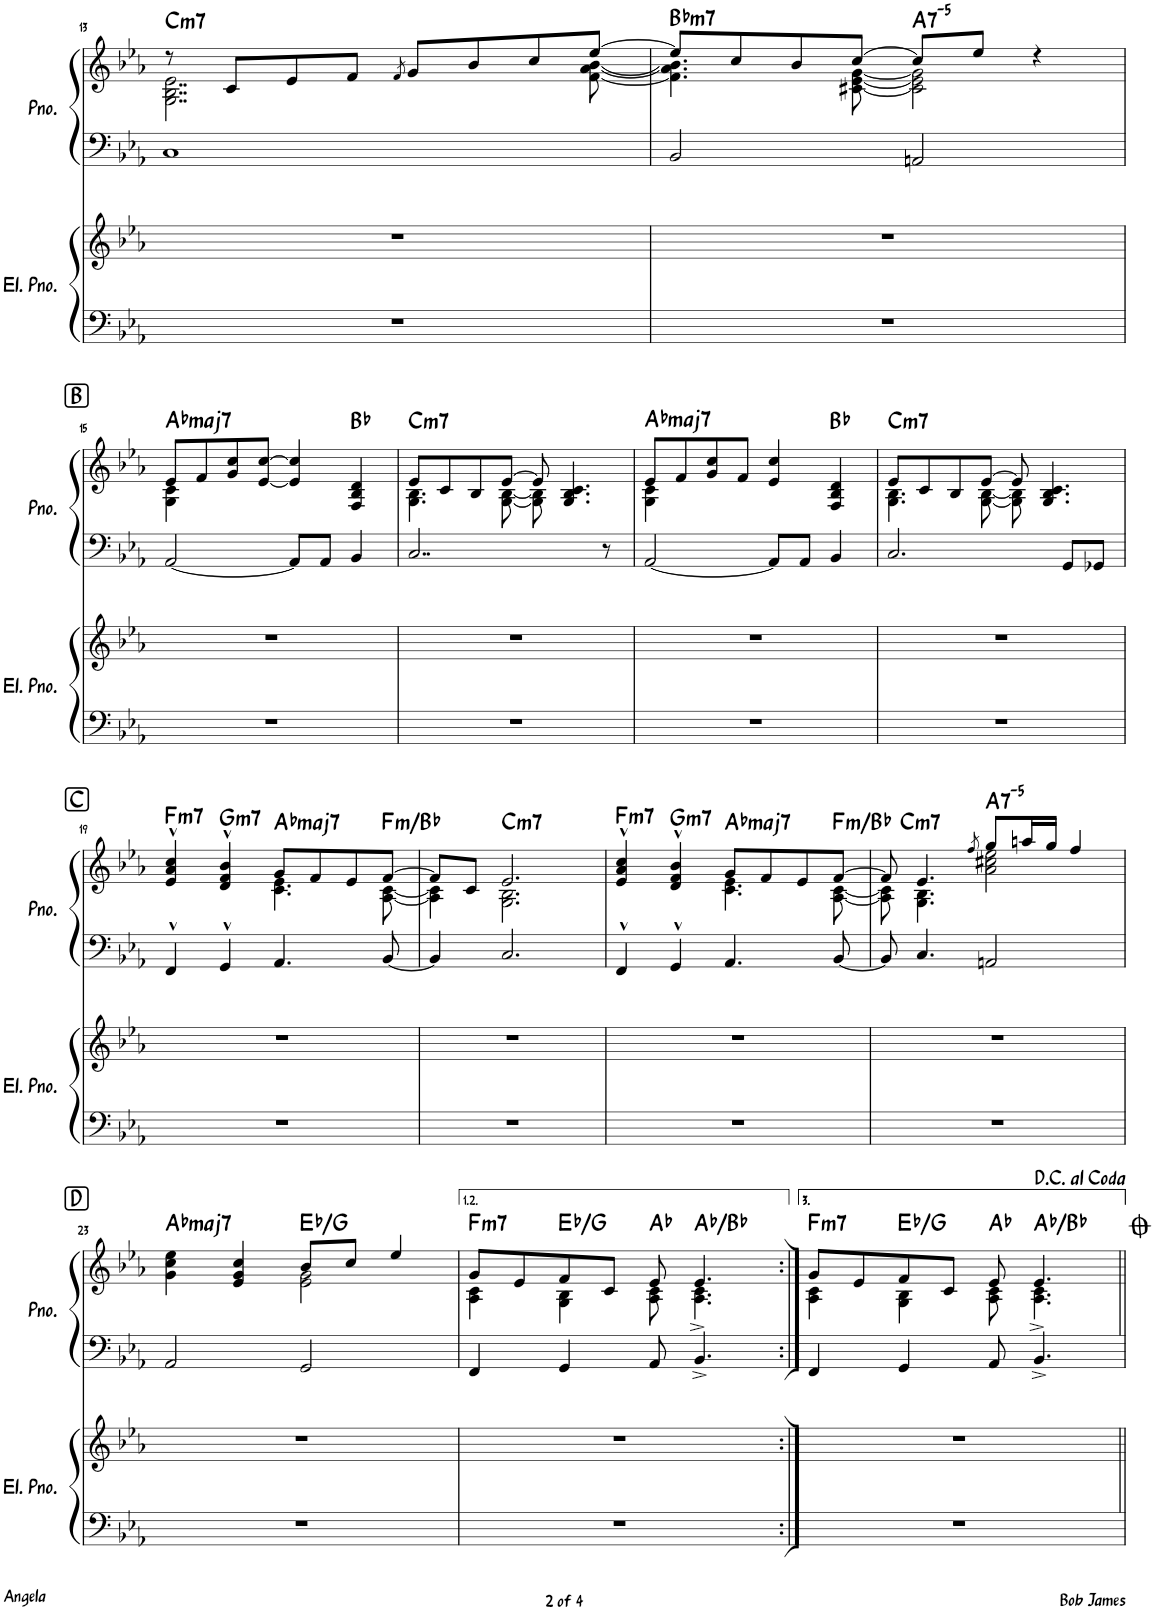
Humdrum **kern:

**kern	**kern	**kern	**kern	**harte
*part2	*part2	*part1	*part1	*part1
*staff4	*staff3	*staff2	*staff1	*
*I"Electric Piano	*	*I"Piano	*	*
*I'El. Pno.	*	*I'Pno.	*	*
!!LO:PB:g=z
*clefF4	*clefG2	*clefF4	*clefG2	*
*k[b-e-a-]	*k[b-e-a-]	*k[b-e-a-]	*k[b-e-a-]	*
*M2/2	*M2/2	*M2/2	*M2/2	*
*met(c|)	*met(c|)	*met(c|)	*met(c|)	*
=13	=13	=13	=13	=13
*	*	*	*^	*
!	!	!	!	!	!LO:H:kt=m7
1r	1r	1C	8r	2..G\ 2..B-\ 2..e-\	C:min7
.	.	.	8c/L	.	.
.	.	.	8e-/	.	.
.	.	.	8f/J	.	.
.	.	.	8qf/	.	.
.	.	.	8g/L	.	.
.	.	.	8b-/	.	.
.	.	.	8cc/	.	.
.	.	.	[8ee-/J	[8f\ [8a-\ [8b-\	.
=14	=14	=14	=14	=14	=14
!	!	!	!	!	!LO:H:kt=m7
1r	1r	2BB-/	8ee-/L]	4.f\] 4.a-\] 4.b-\]	Bb:min7
.	.	.	8cc/	.	.
.	.	.	8b-/	.	.
.	.	.	[8cc/J	[8c#X\ [8e-\ [8g\	.
!	!	!	!	!	!LO:H:kt=7
.	.	2AAn/	8cc/L]	2c#\] 2e-\] 2g\]	A:(3,b5,b7)
.	.	.	8ee-/J	.	.
.	.	.	4r	.	.
!!LO:LB:g=z	!!
!!LO:REH:place=s1:a:cj:fs=14:t=B	!!
=15	=15	=15	=15	=15	=15
!	!	!	!	!	!LO:H:kt=maj7
1r	1r	[2AA-/	8e-/L	4G\ 4c\	Ab:maj7
.	.	.	8f/	.	.
.	.	.	8g/ 8cc/	2.ryy	.
.	.	.	[8e-/ [8cc/J	.	.
.	.	8AA-/L]	4e-/] 4cc/]	.	.
.	.	8AA-/J	.	.	.
.	.	4BB-/	4F/ 4B-/ 4d/	.	Bb:maj
=16	=16	=16	=16	=16	=16
!	!	!	!	!	!LO:H:kt=m7
1r	1r	2..C/	8e-/L	4.G\ 4.B-\	C:min7
.	.	.	8c/	.	.
.	.	.	8B-/	.	.
.	.	.	[8e-/J	[8G\ [8B-\	.
.	.	.	8e-/]	8G\] 8B-\]	.
.	.	.	4.G/ 4.B-/ 4.c/	4.ryy	.
.	.	8r	.	.	.
=17	=17	=17	=17	=17	=17
!	!	!	!	!	!LO:H:kt=maj7
1r	1r	[2AA-/	8e-/L	4G\ 4c\	Ab:maj7
.	.	.	8f/	.	.
.	.	.	8g/ 8cc/	2.ryy	.
.	.	.	8f/J	.	.
.	.	8AA-/L]	4e-/ 4cc/	.	.
.	.	8AA-/J	.	.	.
.	.	4BB-/	4F/ 4B-/ 4d/	.	Bb:maj
=18	=18	=18	=18	=18	=18
!	!	!	!	!	!LO:H:kt=m7
1r	1r	2.C/	8e-/L	4.G\ 4.B-\	C:min7
.	.	.	8c/	.	.
.	.	.	8B-/	.	.
.	.	.	[8e-/J	[8G\ [8B-\	.
.	.	.	8e-/]	8G\] 8B-\]	.
.	.	.	4.G/ 4.B-/ 4.c/	4.ryy	.
.	.	8GG/L	.	.	.
.	.	8GG-X/J	.	.	.
!!LO:LB:g=z	!!
!!LO:REH:place=s1:a:cj:fs=14:t=C	!!
=19	=19	=19	=19	=19	=19
!	!	!	!	!	!LO:H:kt=m7
1r	1r	4FF^^/	4e-/^^ 4a-/^^ 4cc/^^	2ryy	F:min7
!	!	!	!	!	!LO:H:kt=m7
.	.	4GG^^/	4d/^^ 4f/^^ 4b-/^^	.	G:min7
!	!	!	!	!	!LO:H:kt=maj7
.	.	4.AA-/	8g/L	4.c\ 4.e-\	Ab:maj7
.	.	.	8f/	.	.
.	.	.	8e-/	.	.
!	!	!	!	!	!LO:H:kt=m
.	.	[8BB-/	[8f/J	[8A-\ [8c\	F:min/4
=20	=20	=20	=20	=20	=20
1r	1r	4BB-/]	8f/L]	4A-\] 4c\]	.
.	.	.	8c/J	.	.
!	!	!	!	!	!LO:H:kt=m7
.	.	2.C/	2.e-/	2.G\ 2.B-\	C:min7
=21	=21	=21	=21	=21	=21
!	!	!	!	!	!LO:H:kt=m7
1r	1r	4FF^^/	4e-/^^ 4a-/^^ 4cc/^^	2ryy	F:min7
!	!	!	!	!	!LO:H:kt=m7
.	.	4GG^^/	4d/^^ 4f/^^ 4b-/^^	.	G:min7
!	!	!	!	!	!LO:H:kt=maj7
.	.	4.AA-/	8g/L	4.c\ 4.e-\	Ab:maj7
.	.	.	8f/	.	.
.	.	.	8e-/	.	.
!	!	!	!	!	!LO:H:kt=m
.	.	[8BB-/	[8f/J	[8A-\ [8c\	F:min/4
=22	=22	=22	=22	=22	=22
1r	1r	8BB-/]	8f/]	8A-\] 8c\]	.
!	!	!	!	!	!LO:H:kt=m7
.	.	4.C/	4.e-/	4.G\ 4.B-\	C:min7
.	.	.	8qff/	.	.
!	!	!	!	!	!LO:H:kt=7
.	.	2AAn/	8gg/L	2a-\ 2cc#X\ 2ee-\	A:(3,b5,b7)
.	.	.	16aan/L	.	.
.	.	.	16gg/JJ	.	.
.	.	.	4ff/	.	.
!!LO:LB:g=z	!!
!!LO:REH:place=s1:a:cj:fs=14:t=D	!!
=23	=23	=23	=23	=23	=23
!	!	!	!	!	!LO:H:kt=maj7
1r	1r	2AA-/	4g\ 4cc\ 4ee-\	2ryy	Ab:maj7
.	.	.	4e-/ 4g/ 4cc/	.	.
.	.	2GG/	8b-/L	2e-\ 2g\	Eb:maj/3
.	.	.	8cc/J	.	.
.	.	.	4ee-/	.	.
=24	=24	=24	=24	=24	=24
!	!	!	!	!	!LO:H:kt=m7
1r	1r	4FF/	8g/L	4A-\ 4c\	F:min7
.	.	.	8e-/	.	.
.	.	4GG/	8f/	4G\ 4B-\	Eb:maj/3
.	.	.	8c/J	.	.
.	.	8AA-/	8e-/	8A-\ 8c\	Ab:maj
.	.	4.BB-^/	4.e-/	4.A-\^ 4.c\^	Ab:maj/2
=25:|!	=25:|!	=25:|!	=25:|!	=25:|!	=25:|!
!	!	!	!	!	!LO:H:kt=m7
1r	1r	4FF/	8g/L	4A-\ 4c\	F:min7
.	.	.	8e-/	.	.
.	.	4GG/	8f/	4G\ 4B-\	Eb:maj/3
.	.	.	8c/J	.	.
.	.	8AA-/	8e-/	8A-\ 8c\	Ab:maj
.	.	4.BB-^/	4.e-/	4.A-\^ 4.c\^	Ab:maj/2
*	*	*	*v	*v	*
=||	=||	=||	=||	=||
*-	*-	*-	*-	*-
